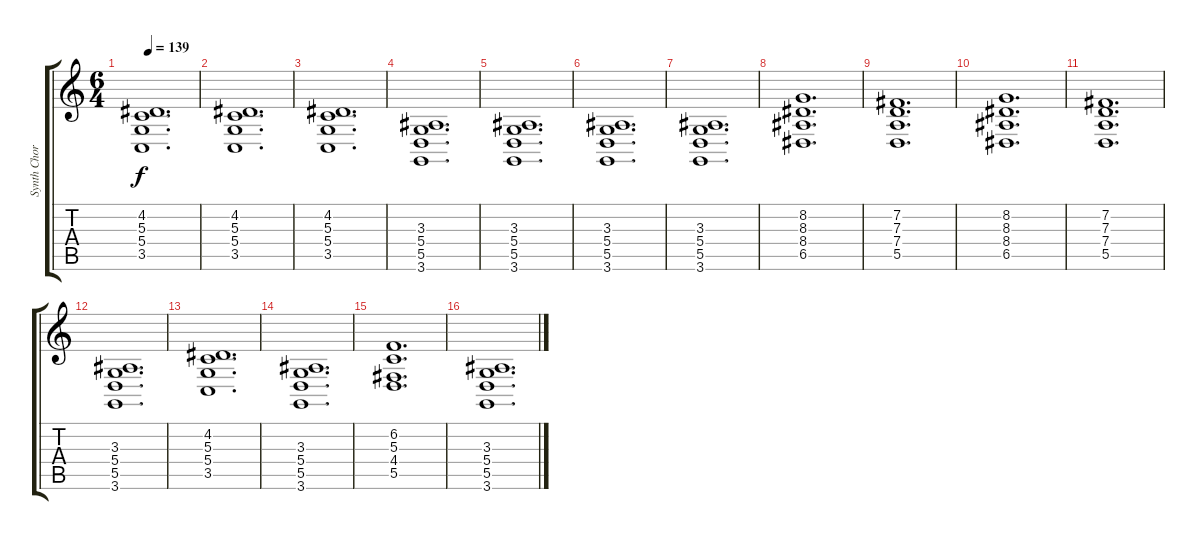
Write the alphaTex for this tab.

\track ("Synth Chords (Rick Wright)" "Synth Chor") {instrument stringensemble1}
\staff {score tabs}
\tuning (E4 B3 G3 D3 A2 E2) {hide}
\ts (6 4)
\tempo 139
\clef g2
\ks c
(4.2 5.3 5.4 3.5).1{d dy f} |
(4.2 5.3 5.4 3.5).1{d} |
(4.2 5.3 5.4 3.5).1{d} |
(3.3 5.4 5.5 3.6).1{d} |
(3.3 5.4 5.5 3.6).1{d} |
(3.3 5.4 5.5 3.6).1{d} |
(3.3 5.4 5.5 3.6).1{d} |
(8.2 8.3 8.4 6.5).1{d} |
(7.2 7.3 7.4 5.5).1{d} |
(8.2 8.3 8.4 6.5).1{d} |
(7.2 7.3 7.4 5.5).1{d} |
(3.3 5.4 5.5 3.6).1{d} |
(4.2 5.3 5.4 3.5).1{d} |
(3.3 5.4 5.5 3.6).1{d} |
(6.2 5.3 4.4 5.5).1{d} |
(3.3 5.4 5.5 3.6).1{d}
